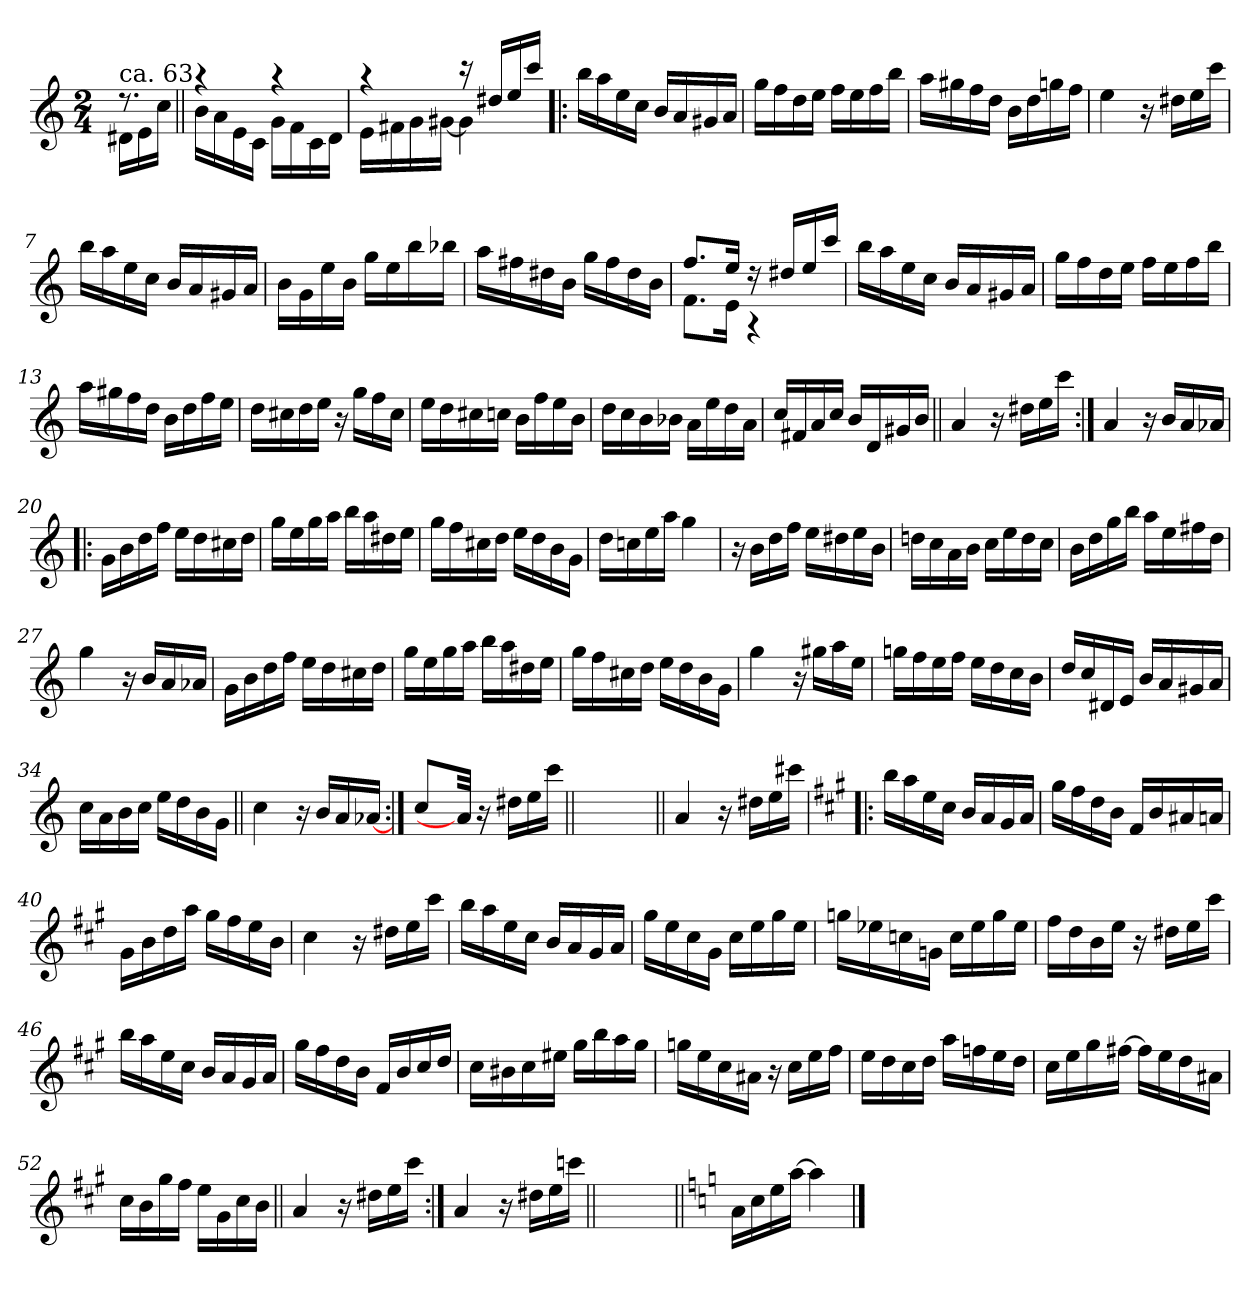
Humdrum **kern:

**kern
*part1
*staff1
*clefG2
*k[]
*C:
*M2/4
=
*^
!LO:TX:a:t=ca. 63	!
8.rdd	16d#X\LL
.	16e\
.	16cc\JJ
=1||	=1||
4raa	16b\LL
.	16a\
.	16e\
.	16c\JJ
4raa	16g\LL
.	16f\
.	16c\
.	16d\JJ
=2	=2
4rgg	16e\LL
.	16f#X\
.	16g\
.	[<16g#X\JJ
16rbb	4g#\]
16dd#X/LL	.
16ee/	.
16ccc/JJ	.
*v	*v
=3!|:
16bb\LL
16aa\
16ee\
16cc\JJ
16b/LL
16a/
16g#X/
16a/JJ
=4
16gg\LL
16ff\
16dd\
16ee\JJ
16ff\LL
16ee\
16ff\
16bb\JJ
!!LO:LB:g=z
=5
16aa\LL
16gg#X\
16ff\
16dd\JJ
16b\LL
16dd\
16ggn\
16ff\JJ
=6
4ee\
16r
16dd#X\LL
16ee\
16ccc\JJ
=7
16bb\LL
16aa\
16ee\
16cc\JJ
16b/LL
16a/
16g#X/
16a/JJ
=8
16b\LL
16g\
16ee\
16b\JJ
16gg\LL
16ee\
16bb\
16bb-X\JJ
!!LO:LB:g=z
=9
16aa\LL
16ff#X\
16dd#X\
16b\JJ
16gg\LL
16ff#\
16dd#\
16b\JJ
=10
*^
8.ff/L	8.f\L
16ee/Jk	16e\Jk
16rdd	4rG
16dd#X/LL	.
16ee/	.
16ccc/JJ	.
*v	*v
=11
16bb\LL
16aa\
16ee\
16cc\JJ
16b/LL
16a/
16g#X/
16a/JJ
=12
16gg\LL
16ff\
16dd\
16ee\JJ
16ff\LL
16ee\
16ff\
16bb\JJ
!!LO:LB:g=z
=13
16aa\LL
16gg#X\
16ff\
16dd\JJ
16b\LL
16dd\
16ff\
16ee\JJ
=14
16dd\LL
16cc#X\
16dd\
16ee\JJ
16r
16gg\LL
16ff\
16cc#\JJ
=15
16ee\LL
16dd\
16cc#X\
16ccn\JJ
16b\LL
16ff\
16ee\
16b\JJ
=16
16dd\LL
16cc\
16b\
16b-X\JJ
16a\LL
16ee\
16dd\
16a\JJ
!!LO:LB:g=z
=17
16cc/LL
16f#X/
16a/
16cc/JJ
16b/LL
16d/
16g#X/
16b/JJ
=18||
4a/
16r
16dd#X\LL
16ee\
16ccc\JJ
=19:|!
4a/
16r
16b/LL
16a/
16a-X/JJ
=20!|:
16g\LL
16b\
16dd\
16ff\JJ
16ee\LL
16dd\
16cc#X\
16dd\JJ
!!LO:LB:g=z
=21
16gg\LL
16ee\
16gg\
16aa\JJ
16bb\LL
16aa\
16dd#X\
16ee\JJ
=22
16gg\LL
16ff\
16cc#X\
16dd\JJ
16ee\LL
16dd\
16b\
16g\JJ
=23
16dd\LL
16ccn\
16ee\
16aa\JJ
4gg\
=24
16r
16b\LL
16dd\
16ff\JJ
16ee\LL
16dd#X\
16ee\
16b\JJ
=25
16ddn\LL
16cc\
16a\
16b\JJ
16cc\LL
16ee\
16dd\
16cc\JJ
!!LO:LB:g=z
=26
16b\LL
16dd\
16gg\
16bb\JJ
16aa\LL
16ee\
16ff#X\
16dd\JJ
=27
4gg\
16r
16b/LL
16a/
16a-X/JJ
=28
16g\LL
16b\
16dd\
16ff\JJ
16ee\LL
16dd\
16cc#X\
16dd\JJ
=29
16gg\LL
16ee\
16gg\
16aa\JJ
16bb\LL
16aa\
16dd#X\
16ee\JJ
!!LO:LB:g=z
=30
16gg\LL
16ff\
16cc#X\
16dd\JJ
16ee\LL
16dd\
16b\
16g\JJ
=31
4gg\
16r
16gg#X\LL
16aa\
16ee\JJ
=32
16ggn\LL
16ff\
16ee\
16ff\JJ
16ee\LL
16dd\
16cc\
16b\JJ
=33
16dd/LL
16cc/
16d#X/
16e/JJ
16b/LL
16a/
16g#X/
16a/JJ
!!LO:LB:g=z
=34
16cc\LL
16a\
16b\
16cc\JJ
16ee\LL
16dd\
16b\
16g\JJ
=35||
4cc\
16r
16b/LL
16a/
[16a-X/JJ
=36:|!
4cc\
32a-/JJ]
16r
16dd#X\LL
16ee\
16ccc\JJ
=36X1||
*stria0
2ryy
!!LO:LB:g=z
=37||
*stria5
4a/
16r
16dd#X\LL
16ee\
16ccc#X\JJ
=38!|:
*k[f#c#g#]
*A:
16bb\LL
16aa\
16ee\
16cc#\JJ
16b/LL
16a/
16g#/
16a/JJ
=39
16gg#\LL
16ff#\
16dd\
16b\JJ
16f#/LL
16b/
16a#X/
16an/JJ
=40
16g#\LL
16b\
16dd\
16aa\JJ
16gg#\LL
16ff#\
16ee\
16b\JJ
!!LO:LB:g=z
=41
4cc#\
16r
16dd#X\LL
16ee\
16ccc#\JJ
=42
16bb\LL
16aa\
16ee\
16cc#\JJ
16b/LL
16a/
16g#/
16a/JJ
=43
16gg#\LL
16ee\
16cc#\
16g#\JJ
16cc#\LL
16ee\
16gg#\
16ee\JJ
=44
16ggn\LL
16ee-X\
16ccn\
16gn\JJ
16cc\LL
16ee-\
16gg\
16ee-\JJ
!!LO:PB:g=z
=45
16ff#\LL
16dd\
16b\
16ee\JJ
16r
16dd#X\LL
16ee\
16ccc#\JJ
=46
16bb\LL
16aa\
16ee\
16cc#\JJ
16b/LL
16a/
16g#/
16a/JJ
=47
16gg#\LL
16ff#\
16dd\
16b\JJ
16f#/LL
16b/
16cc#/
16dd/JJ
=48
16cc#\LL
16b#X\
16cc#\
16ee#X\JJ
16gg#\LL
16bb\
16aa\
16gg#\JJ
!!LO:LB:g=z
=49
16ggn\LL
16ee\
16cc#\
16a#X\JJ
16r
16cc#\LL
16ee\
16ff#\JJ
=50
16ee\LL
16dd\
16cc#\
16dd\JJ
16aa\LL
16ffn\
16ee\
16dd\JJ
=51
16cc#\LL
16ee\
16gg#\
[>16ff#X\JJ
16ff#\LL]
16ee\
16dd\
16a#X\JJ
=52
16cc#\LL
16b\
16gg#\
16ff#\JJ
16ee\LL
16g#\
16cc#\
16b\JJ
!!LO:LB:g=z
=53||
4a/
16r
16dd#X\LL
16ee\
16ccc#\JJ
=54:|!
4a/
16r
16dd#X\LL
16ee\
16cccn\JJ
=55||
*stria0
2ryy
=56||
*stria5
*k[]
*C:
16a\LL
16cc\
16ee\
[16aa\JJ
4aa\]
==
*-
